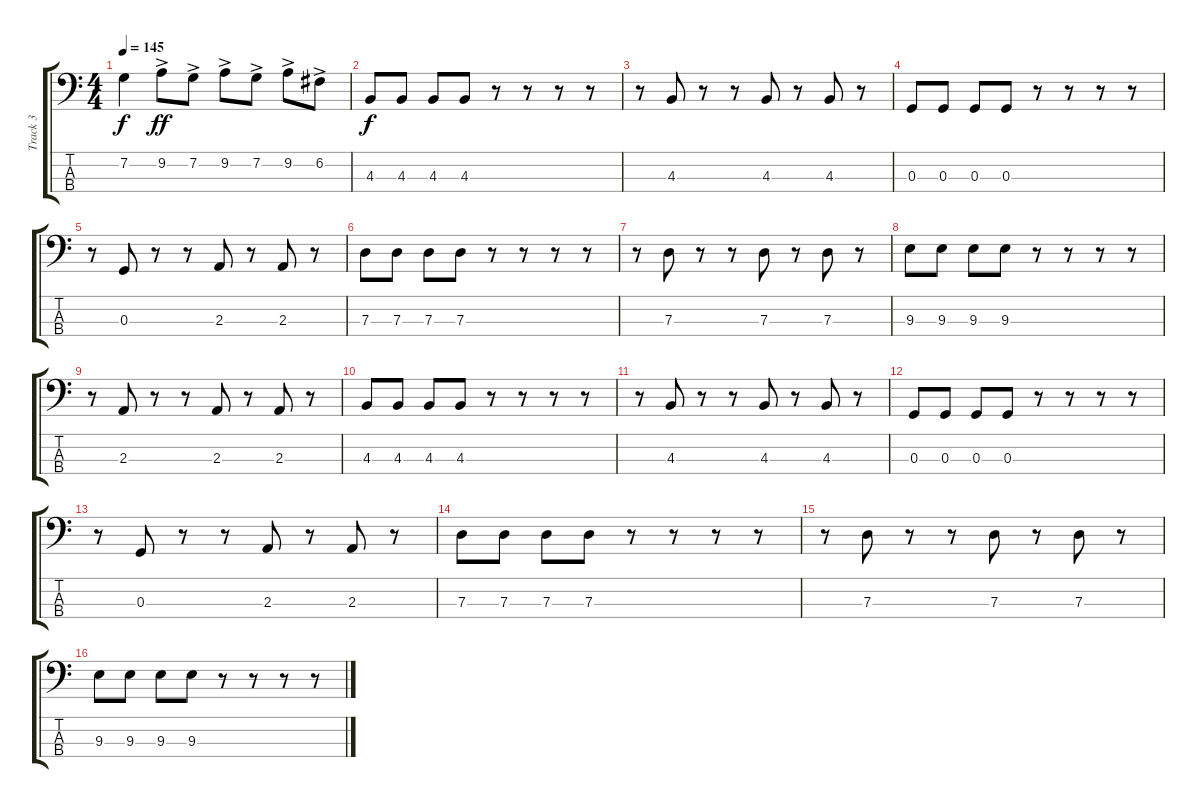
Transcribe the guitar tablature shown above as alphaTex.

\track ("Track 3" "Track 3") {instrument electricbasspick}
\staff {score tabs}
\tuning (F2 C2 G1 C1) {hide}
\ts (4 4)
\tempo 145
\clef f4
\ks c
7.2{t}.4{dy f} 9.2{ac}.8{dy ff} 7.2{ac}.8 9.2{ac}.8 7.2{ac}.8 9.2{ac}.8 6.2{ac}.8 |
4.3.8{dy f} 4.3.8 4.3.8 4.3.8 r.8 r.8 r.8 r.8 |
r.8 4.3.8 r.8 r.8 4.3.8 r.8 4.3.8 r.8 |
0.3.8 0.3.8 0.3.8 0.3.8 r.8 r.8 r.8 r.8 |
r.8 0.3.8 r.8 r.8 2.3.8 r.8 2.3.8 r.8 |
7.3.8 7.3.8 7.3.8 7.3.8 r.8 r.8 r.8 r.8 |
r.8 7.3.8 r.8 r.8 7.3.8 r.8 7.3.8 r.8 |
9.3.8 9.3.8 9.3.8 9.3.8 r.8 r.8 r.8 r.8 |
r.8 2.3.8 r.8 r.8 2.3.8 r.8 2.3.8 r.8 |
4.3.8 4.3.8 4.3.8 4.3.8 r.8 r.8 r.8 r.8 |
r.8 4.3.8 r.8 r.8 4.3.8 r.8 4.3.8 r.8 |
0.3.8 0.3.8 0.3.8 0.3.8 r.8 r.8 r.8 r.8 |
r.8 0.3.8 r.8 r.8 2.3.8 r.8 2.3.8 r.8 |
7.3.8 7.3.8 7.3.8 7.3.8 r.8 r.8 r.8 r.8 |
r.8 7.3.8 r.8 r.8 7.3.8 r.8 7.3.8 r.8 |
9.3.8 9.3.8 9.3.8 9.3.8 r.8 r.8 r.8 r.8
